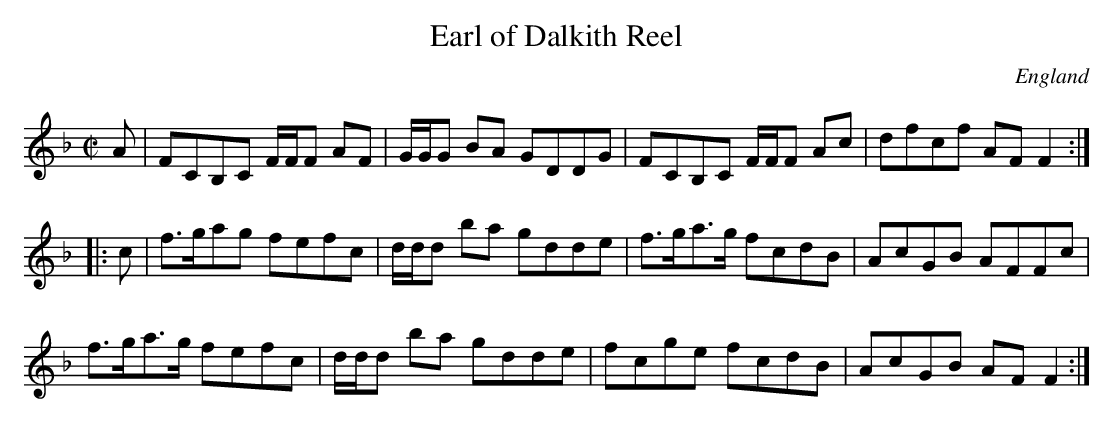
X:1
T:Earl of Dalkith Reel
M:C|
O:England
K:F
A|\
FCB,C F/2F/2F AF |G/2G/2G BA GDDG |\
FCB,C F/2F/2F Ac |dfcf AF F2 ::
c|\
f>gag fefc  |d/2d/2d ba gdde |\
f>ga>g fcdB |AcGB AFFc       |
f>ga>g fefc |d/2d/2d ba gdde |\
fcge fcdB   |AcGB AFF2      :|
